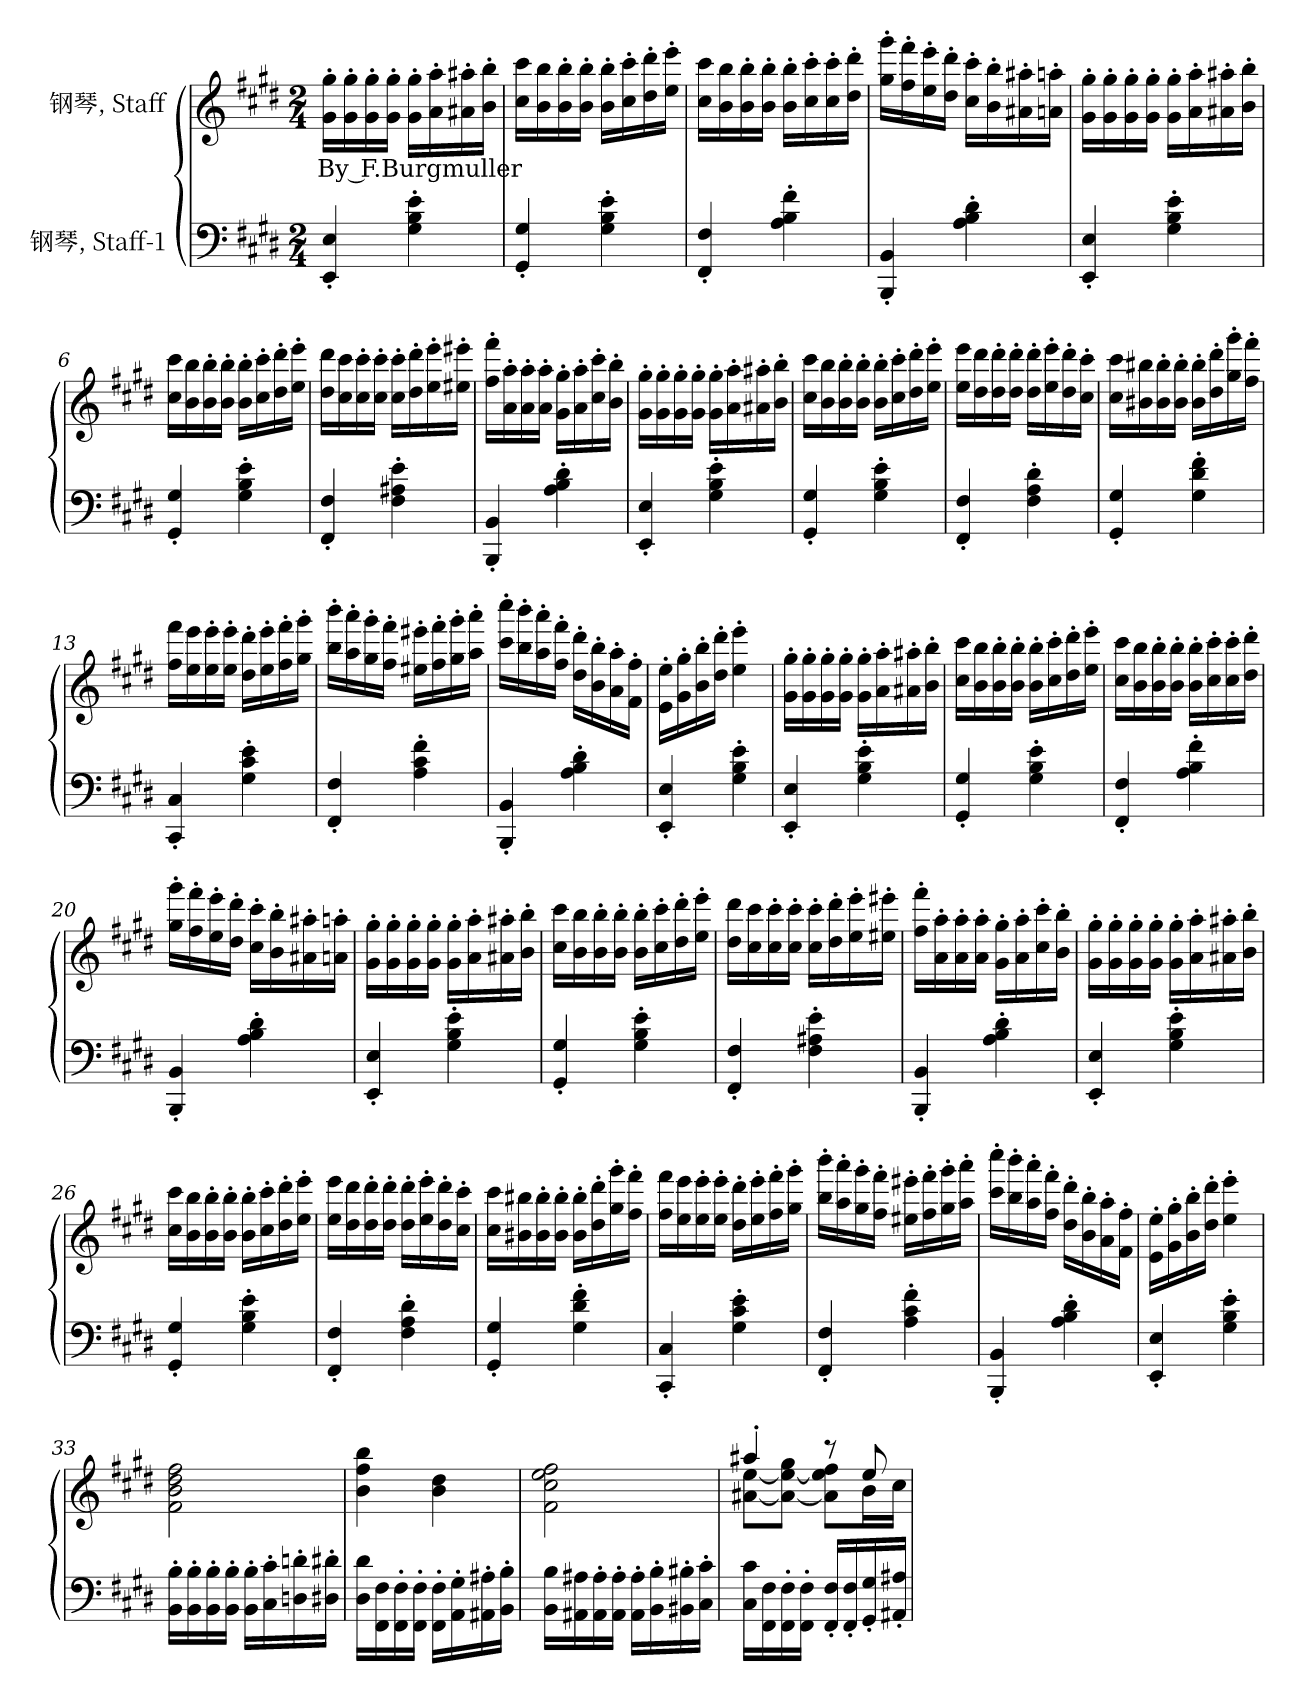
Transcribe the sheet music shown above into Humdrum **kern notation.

**kern	**kern	**text
*part2	*part1	*part1
*staff2	*staff1	*staff1
*I"钢琴, Staff-1	*I"钢琴, Staff	*
*clefF4	*clefG2	*
*k[f#c#g#d#]	*k[f#c#g#d#]	*
*M2/4	*M2/4	*
*MM146	*MM146	*
=1	=1	=1
4EE/' 4E/'	16g#\' 16gg#\'LL	By F.Burgmuller
.	16g#\' 16gg#\'	.
.	16g#\' 16gg#\'	.
.	16g#\' 16gg#\'JJ	.
4G#\' 4B\' 4e\'	16g#\' 16gg#\'LL	.
.	16a\' 16aa\'	.
.	16a#X\' 16aa#X\'	.
.	16b\' 16bb\'JJ	.
=2	=2	=2
4GG#/' 4G#/'	16cc#\ 16ccc#\LL	.
.	16b\ 16bb\	.
.	16b\' 16bb\'	.
.	16b\' 16bb\'JJ	.
4G#\' 4B\' 4e\'	16b\' 16bb\'LL	.
.	16cc#\' 16ccc#\'	.
.	16dd#\' 16ddd#\'	.
.	16ee\' 16eee\'JJ	.
!!LO:LB:g=z
=3	=3	=3
4FF#/' 4F#/'	16cc#\ 16ccc#\LL	.
.	16b\ 16bb\	.
.	16b\' 16bb\'	.
.	16b\' 16bb\'JJ	.
4A\' 4B\' 4f#\'	16b\' 16bb\'LL	.
.	16cc#\' 16ccc#\'	.
.	16cc#\' 16ccc#\'	.
.	16dd#\' 16ddd#\'JJ	.
=4	=4	=4
4BBB/' 4BB/'	16gg#\' 16ggg#\'LL	.
.	16ff#\' 16fff#\'	.
.	16ee\' 16eee\'	.
.	16dd#\' 16ddd#\'JJ	.
4A\' 4B\' 4d#\'	16cc#\' 16ccc#\'LL	.
.	16b\' 16bb\'	.
.	16a#X\' 16aa#X\'	.
.	16an\' 16aan\'JJ	.
=5	=5	=5
4EE/' 4E/'	16g#\' 16gg#\'LL	.
.	16g#\' 16gg#\'	.
.	16g#\' 16gg#\'	.
.	16g#\' 16gg#\'JJ	.
4G#\' 4B\' 4e\'	16g#\' 16gg#\'LL	.
.	16a\' 16aa\'	.
.	16a#X\' 16aa#X\'	.
.	16b\' 16bb\'JJ	.
!!LO:LB:g=z
=6	=6	=6
4GG#/' 4G#/'	16cc#\ 16ccc#\LL	.
.	16b\ 16bb\	.
.	16b\' 16bb\'	.
.	16b\' 16bb\'JJ	.
4G#\' 4B\' 4e\'	16b\' 16bb\'LL	.
.	16cc#\' 16ccc#\'	.
.	16dd#\' 16ddd#\'	.
.	16ee\' 16eee\'JJ	.
=7	=7	=7
4FF#/' 4F#/'	16dd#\ 16ddd#\LL	.
.	16cc#\ 16ccc#\	.
.	16cc#\' 16ccc#\'	.
.	16cc#\' 16ccc#\'JJ	.
4F#\' 4A#X\' 4e\'	16cc#\' 16ccc#\'LL	.
.	16dd#\' 16ddd#\'	.
.	16ee\' 16eee\'	.
.	16ee#X\' 16eee#X\'JJ	.
=8	=8	=8
4BBB/' 4BB/'	16ff#\' 16fff#\'LL	.
.	16a\' 16aa\'	.
.	16a\' 16aa\'	.
.	16a\' 16aa\'JJ	.
4A\' 4B\' 4d#\'	16g#\' 16gg#\'LL	.
.	16a\' 16aa\'	.
.	16cc#\' 16ccc#\'	.
.	16b\' 16bb\'JJ	.
!!LO:LB:g=z
=9	=9	=9
4EE/' 4E/'	16g#\' 16gg#\'LL	.
.	16g#\' 16gg#\'	.
.	16g#\' 16gg#\'	.
.	16g#\' 16gg#\'JJ	.
4G#\' 4B\' 4e\'	16g#\' 16gg#\'LL	.
.	16a\' 16aa\'	.
.	16a#X\' 16aa#X\'	.
.	16b\' 16bb\'JJ	.
=10	=10	=10
4GG#/' 4G#/'	16cc#\ 16ccc#\LL	.
.	16b\ 16bb\	.
.	16b\' 16bb\'	.
.	16b\' 16bb\'JJ	.
4G#\' 4B\' 4e\'	16b\' 16bb\'LL	.
.	16cc#\' 16ccc#\'	.
.	16dd#\' 16ddd#\'	.
.	16ee\' 16eee\'JJ	.
=11	=11	=11
4FF#/' 4F#/'	16ee\ 16eee\LL	.
.	16dd#\ 16ddd#\	.
.	16dd#\' 16ddd#\'	.
.	16dd#\' 16ddd#\'JJ	.
4F#\' 4A\' 4d#\'	16dd#\' 16ddd#\'LL	.
.	16ee\' 16eee\'	.
.	16dd#\' 16ddd#\'	.
.	16cc#\' 16ccc#\'JJ	.
!!LO:LB:g=z
=12	=12	=12
4GG#/' 4G#/'	16cc#\ 16ccc#\LL	.
.	16b#X\ 16bb#X\	.
.	16b#\' 16bb#\'	.
.	16b#\' 16bb#\'JJ	.
4G#\' 4d#\' 4f#\'	16b#\' 16bb#\'LL	.
.	16dd#\' 16ddd#\'	.
.	16gg#\' 16ggg#\'	.
.	16ff#\' 16fff#\'JJ	.
=13	=13	=13
4CC#/' 4C#/'	16ff#\ 16fff#\LL	.
.	16ee\ 16eee\	.
.	16ee\' 16eee\'	.
.	16ee\' 16eee\'JJ	.
4G#\' 4c#\' 4e\'	16dd#\' 16ddd#\'LL	.
.	16ee\' 16eee\'	.
.	16ff#\' 16fff#\'	.
.	16gg#\' 16ggg#\'JJ	.
=14	=14	=14
4FF#/' 4F#/'	16bb\' 16bbb\'LL	.
.	16aa\' 16aaa\'	.
.	16gg#\' 16ggg#\'	.
.	16ff#\' 16fff#\'JJ	.
4A\' 4c#\' 4f#\'	16ee#X\' 16eee#X\'LL	.
.	16ff#\' 16fff#\'	.
.	16gg#\' 16ggg#\'	.
.	16aa\' 16aaa\'JJ	.
!!LO:LB:g=z
=15	=15	=15
4BBB/' 4BB/'	16ccc#\' 16cccc#\'LL	.
.	16bb\' 16bbb\'	.
.	16aa\' 16aaa\'	.
.	16ff#\' 16fff#\'JJ	.
4A\' 4B\' 4d#\'	16dd#\' 16ddd#\'LL	.
.	16b\' 16bb\'	.
.	16a\' 16aa\'	.
.	16f#\' 16ff#\'JJ	.
=16	=16	=16
4EE/' 4E/'	16e\' 16ee\'LL	.
.	16g#\' 16gg#\'	.
.	16b\' 16bb\'	.
.	16dd#\' 16ddd#\'JJ	.
4G#\' 4B\' 4e\'	4ee\' 4eee\'	.
=17	=17	=17
4EE/' 4E/'	16g#\' 16gg#\'LL	.
.	16g#\' 16gg#\'	.
.	16g#\' 16gg#\'	.
.	16g#\' 16gg#\'JJ	.
4G#\' 4B\' 4e\'	16g#\' 16gg#\'LL	.
.	16a\' 16aa\'	.
.	16a#X\' 16aa#X\'	.
.	16b\' 16bb\'JJ	.
=18	=18	=18
4GG#/' 4G#/'	16cc#\ 16ccc#\LL	.
.	16b\ 16bb\	.
.	16b\' 16bb\'	.
.	16b\' 16bb\'JJ	.
4G#\' 4B\' 4e\'	16b\' 16bb\'LL	.
.	16cc#\' 16ccc#\'	.
.	16dd#\' 16ddd#\'	.
.	16ee\' 16eee\'JJ	.
!!LO:PB:g=z
=19	=19	=19
4FF#/' 4F#/'	16cc#\ 16ccc#\LL	.
.	16b\ 16bb\	.
.	16b\' 16bb\'	.
.	16b\' 16bb\'JJ	.
4A\' 4B\' 4f#\'	16b\' 16bb\'LL	.
.	16cc#\' 16ccc#\'	.
.	16cc#\' 16ccc#\'	.
.	16dd#\' 16ddd#\'JJ	.
=20	=20	=20
4BBB/' 4BB/'	16gg#\' 16ggg#\'LL	.
.	16ff#\' 16fff#\'	.
.	16ee\' 16eee\'	.
.	16dd#\' 16ddd#\'JJ	.
4A\' 4B\' 4d#\'	16cc#\' 16ccc#\'LL	.
.	16b\' 16bb\'	.
.	16a#X\' 16aa#X\'	.
.	16an\' 16aan\'JJ	.
=21	=21	=21
4EE/' 4E/'	16g#\' 16gg#\'LL	.
.	16g#\' 16gg#\'	.
.	16g#\' 16gg#\'	.
.	16g#\' 16gg#\'JJ	.
4G#\' 4B\' 4e\'	16g#\' 16gg#\'LL	.
.	16a\' 16aa\'	.
.	16a#X\' 16aa#X\'	.
.	16b\' 16bb\'JJ	.
!!LO:LB:g=z
=22	=22	=22
4GG#/' 4G#/'	16cc#\ 16ccc#\LL	.
.	16b\ 16bb\	.
.	16b\' 16bb\'	.
.	16b\' 16bb\'JJ	.
4G#\' 4B\' 4e\'	16b\' 16bb\'LL	.
.	16cc#\' 16ccc#\'	.
.	16dd#\' 16ddd#\'	.
.	16ee\' 16eee\'JJ	.
=23	=23	=23
4FF#/' 4F#/'	16dd#\ 16ddd#\LL	.
.	16cc#\ 16ccc#\	.
.	16cc#\' 16ccc#\'	.
.	16cc#\' 16ccc#\'JJ	.
4F#\' 4A#X\' 4e\'	16cc#\' 16ccc#\'LL	.
.	16dd#\' 16ddd#\'	.
.	16ee\' 16eee\'	.
.	16ee#X\' 16eee#X\'JJ	.
=24	=24	=24
4BBB/' 4BB/'	16ff#\' 16fff#\'LL	.
.	16a\' 16aa\'	.
.	16a\' 16aa\'	.
.	16a\' 16aa\'JJ	.
4A\' 4B\' 4d#\'	16g#\' 16gg#\'LL	.
.	16a\' 16aa\'	.
.	16cc#\' 16ccc#\'	.
.	16b\' 16bb\'JJ	.
!!LO:LB:g=z
=25	=25	=25
4EE/' 4E/'	16g#\' 16gg#\'LL	.
.	16g#\' 16gg#\'	.
.	16g#\' 16gg#\'	.
.	16g#\' 16gg#\'JJ	.
4G#\' 4B\' 4e\'	16g#\' 16gg#\'LL	.
.	16a\' 16aa\'	.
.	16a#X\' 16aa#X\'	.
.	16b\' 16bb\'JJ	.
=26	=26	=26
4GG#/' 4G#/'	16cc#\ 16ccc#\LL	.
.	16b\ 16bb\	.
.	16b\' 16bb\'	.
.	16b\' 16bb\'JJ	.
4G#\' 4B\' 4e\'	16b\' 16bb\'LL	.
.	16cc#\' 16ccc#\'	.
.	16dd#\' 16ddd#\'	.
.	16ee\' 16eee\'JJ	.
=27	=27	=27
4FF#/' 4F#/'	16ee\ 16eee\LL	.
.	16dd#\ 16ddd#\	.
.	16dd#\' 16ddd#\'	.
.	16dd#\' 16ddd#\'JJ	.
4F#\' 4A\' 4d#\'	16dd#\' 16ddd#\'LL	.
.	16ee\' 16eee\'	.
.	16dd#\' 16ddd#\'	.
.	16cc#\' 16ccc#\'JJ	.
!!LO:LB:g=z
=28	=28	=28
4GG#/' 4G#/'	16cc#\ 16ccc#\LL	.
.	16b#X\ 16bb#X\	.
.	16b#\' 16bb#\'	.
.	16b#\' 16bb#\'JJ	.
4G#\' 4d#\' 4f#\'	16b#\' 16bb#\'LL	.
.	16dd#\' 16ddd#\'	.
.	16gg#\' 16ggg#\'	.
.	16ff#\' 16fff#\'JJ	.
=29	=29	=29
4CC#/' 4C#/'	16ff#\ 16fff#\LL	.
.	16ee\ 16eee\	.
.	16ee\' 16eee\'	.
.	16ee\' 16eee\'JJ	.
4G#\' 4c#\' 4e\'	16dd#\' 16ddd#\'LL	.
.	16ee\' 16eee\'	.
.	16ff#\' 16fff#\'	.
.	16gg#\' 16ggg#\'JJ	.
=30	=30	=30
4FF#/' 4F#/'	16bb\' 16bbb\'LL	.
.	16aa\' 16aaa\'	.
.	16gg#\' 16ggg#\'	.
.	16ff#\' 16fff#\'JJ	.
4A\' 4c#\' 4f#\'	16ee#X\' 16eee#X\'LL	.
.	16ff#\' 16fff#\'	.
.	16gg#\' 16ggg#\'	.
.	16aa\' 16aaa\'JJ	.
!!LO:LB:g=z
=31	=31	=31
4BBB/' 4BB/'	16ccc#\' 16cccc#\'LL	.
.	16bb\' 16bbb\'	.
.	16aa\' 16aaa\'	.
.	16ff#\' 16fff#\'JJ	.
4A\' 4B\' 4d#\'	16dd#\' 16ddd#\'LL	.
.	16b\' 16bb\'	.
.	16a\' 16aa\'	.
.	16f#\' 16ff#\'JJ	.
=32	=32	=32
4EE/' 4E/'	16e\' 16ee\'LL	.
.	16g#\' 16gg#\'	.
.	16b\' 16bb\'	.
.	16dd#\' 16ddd#\'JJ	.
4G#\' 4B\' 4e\'	4ee\' 4eee\'	.
=33	=33	=33
16BB\' 16B\'LL	2f#\ 2b\ 2dd#\ 2ff#\	.
16BB\' 16B\'	.	.
16BB\' 16B\'	.	.
16BB\' 16B\'JJ	.	.
16BB\' 16B\'LL	.	.
16C#\' 16c#\'	.	.
16Dn\' 16dn\'	.	.
16D#X\' 16d#X\'JJ	.	.
=34	=34	=34
16D#\ 16d#\LL	4b\ 4ff#\ 4bb\	.
16FF#\ 16F#\	.	.
16FF#\' 16F#\'	.	.
16FF#\' 16F#\'JJ	.	.
16FF#\' 16F#\'LL	4b\ 4dd#\	.
16AA\' 16G#\'	.	.
16AA#X\' 16A#X\'	.	.
16BB\' 16B\'JJ	.	.
!!LO:LB:g=z
=35	=35	=35
16BB\ 16B\LL	2f#\ 2cc#\ 2ee\ 2ff#\	.
16AA#X\ 16A#X\	.	.
16AA#\' 16A#\'	.	.
16AA#\' 16A#\'JJ	.	.
16AA#\' 16A#\'LL	.	.
16BB\' 16B\'	.	.
16BB#X\' 16B#X\'	.	.
16C#\' 16c#\'JJ	.	.
=36	=36	=36
*	*^	*
16C#\ 16c#\LL	4aa#X'/	[8a#X\ [8ee\L	.
16FF#\ 16F#\	.	.	.
16FF#\' 16F#\'	.	8a#\_ 8ee\_ 8gg#\J	.
16FF#\' 16F#\'JJ	.	.	.
16FF#/' 16F#/'LL	8r	8a#\] 8ee\] 8ff#\L	.
16FF#/' 16F#/'	.	.	.
16GG#/' 16G#/'	8ee/	16b\L	.
16AA#X/' 16A#X/'JJ	.	16cc#\JJ	.
*	*v	*v	*
=	=	=
*-	*-	*-
